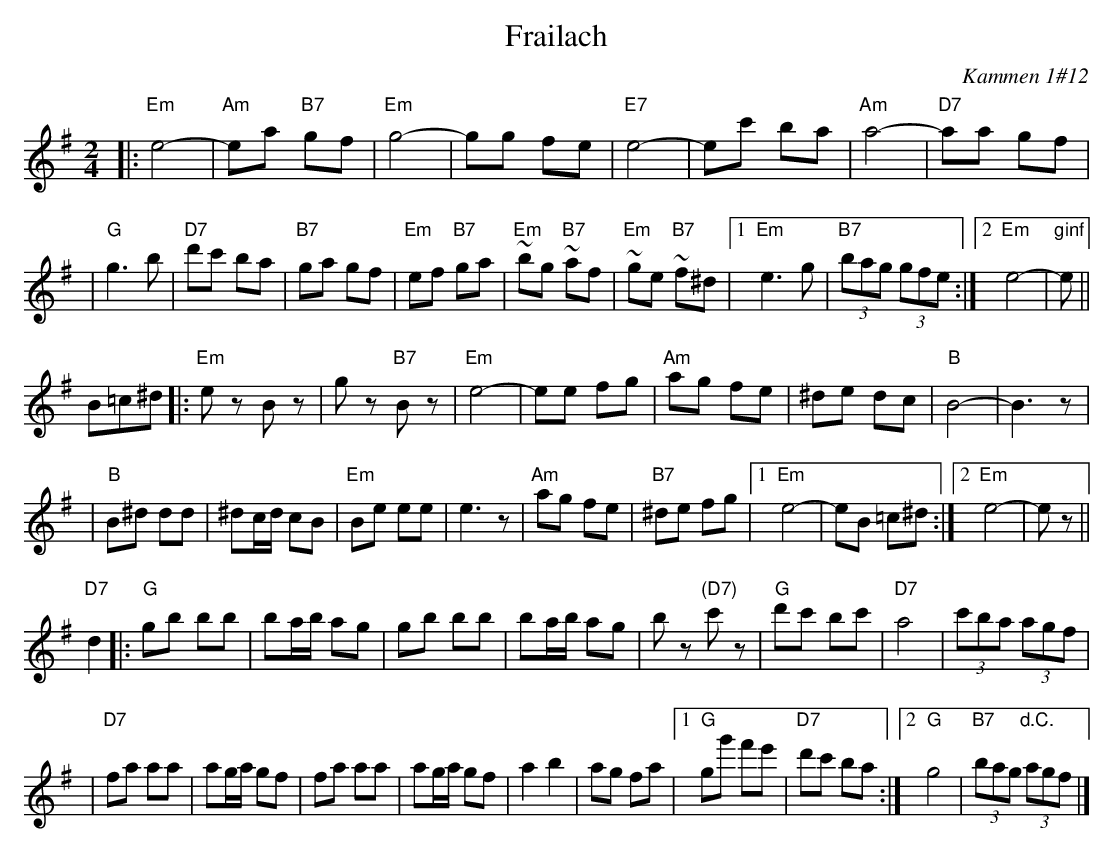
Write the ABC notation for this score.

X:1
T: Frailach
O: Kammen 1#12
M: 2/4
L: 1/8
K: Em
|: "Em"e4- | "Am"ea "B7"gf | "Em"g4- | gg fe \
| "E7"e4- | ec' ba | "Am"a4- | "D7"aa gf |
| "G"g3 b | "D7"d'c' ba | "B7"ga gf | "Em"ef "B7"ga \
| "Em"~bg "B7"~af | "Em"~ge "B7"~f^d |1 "Em"e3 g | "B7"(3bag (3gfe :|2 "Em"e4- | "ginf"e ||
B=c^d \
|: "Em"ez Bz | gz "B7"Bz | "Em"e4- | ee fg \
| "Am"ag fe | ^de dc | "B"B4- | B3z |
| "B"B^d dd | ^dc/d/ cB | "Em"Be ee | e3z \
| "Am"ag fe | "B7"^de fg |1 "Em"e4- | eB =c^d :|2 "Em"e4- | ez ||
"D7"d2 \
|: "G"gb bb | ba/b/ ag | gb bb | ba/b/ ag \
| bz "(D7)"c'z | "G"d'c' bc' | "D7"a4 | (3c'ba (3agf |
| "D7"fa aa | ag/a/ gf | fa aa | ag/a/ gf \
| a2 b2 | ag fa |1 "G"gg' f'e' | "D7"d'c' ba :|2 "G"g4 | "B7"(3bag "d.C."(3agf |]
